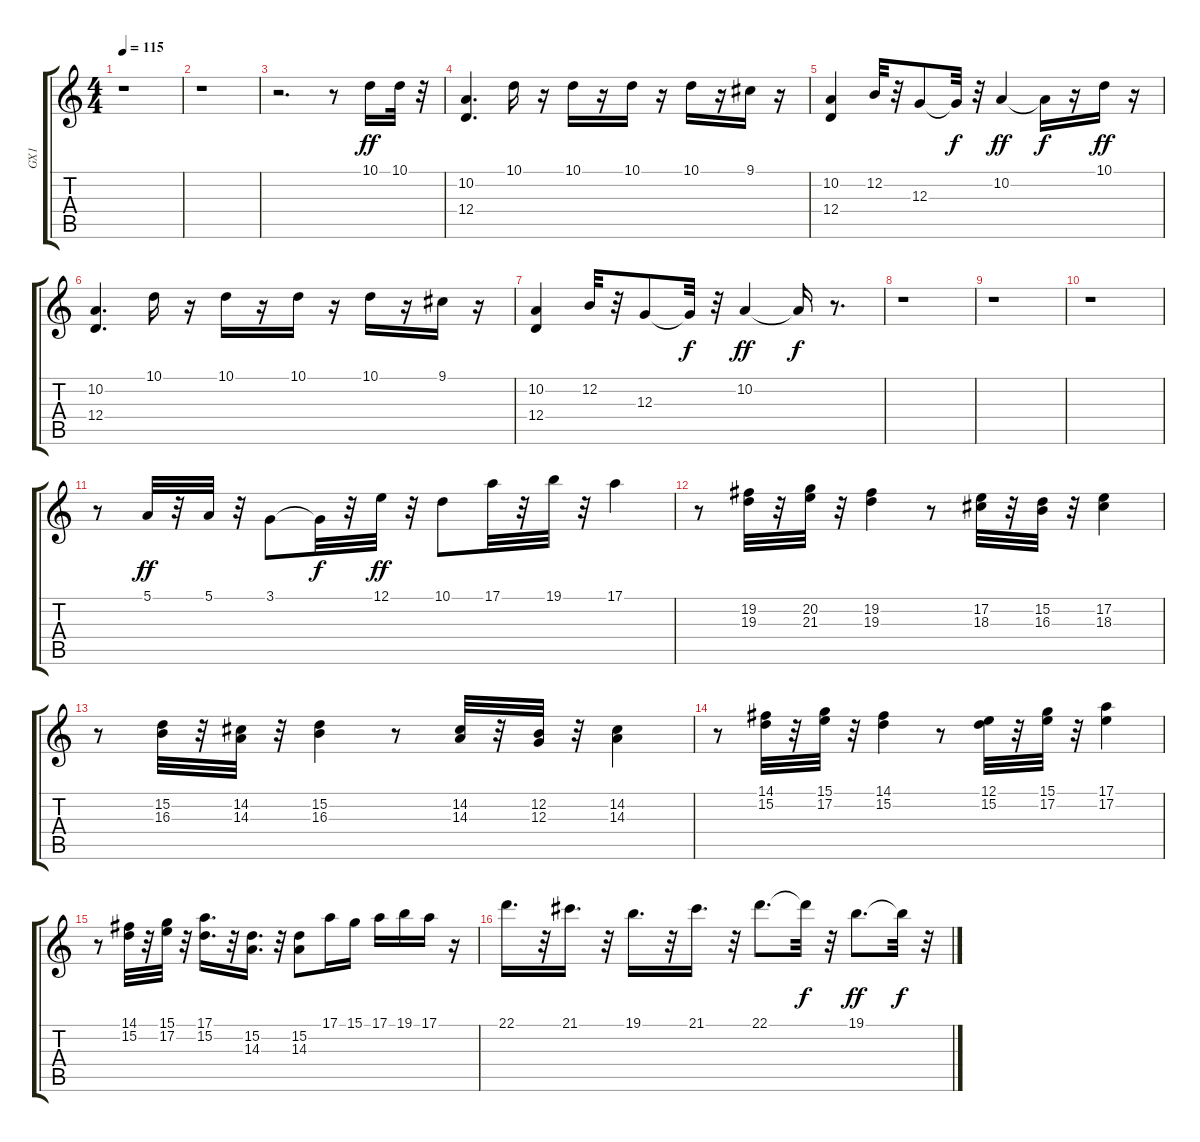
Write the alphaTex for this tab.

\track ("GX1" "GX1") {instrument pad3polysynth}
\staff {score tabs}
\tuning (E4 B3 G3 D3 A2 E2) {hide}
\ts (4 4)
\tempo 115
\clef g2
\ks c
r.1{dy f} |
r.1 |
r.2{d} r.8 10.1.16{dy ff} 10.1.32 r.32 |
(10.2 12.4).4{d} 10.1.16 r.16 10.1.16 r.16 10.1.16 r.16 10.1.16 r.16 9.1.16 r.16 |
(10.2 12.4).4 12.2.32 r.32 12.3.8 12.3{t}.32{dy f} r.32 10.2.4{dy ff} 10.2{t}.16{dy f} r.16 10.1.16{dy ff} r.16 |
(10.2 12.4).4{d} 10.1.16 r.16 10.1.16 r.16 10.1.16 r.16 10.1.16 r.16 9.1.16 r.16 |
(10.2 12.4).4 12.2.32 r.32 12.3.8 12.3{t}.32{dy f} r.32 10.2.4{dy ff} 10.2{t}.16{dy f} r.8{d} |
r.1 |
r.1 |
r.1 |
r.8 5.1.32{dy ff} r.32 5.1.32 r.32 3.1.8 3.1{t}.32{dy f} r.32 12.1.32{dy ff} r.32 10.1.8 17.1.32 r.32 19.1.32 r.32 17.1.4 |
r.8 (19.2 19.3).32 r.32 (20.2 21.3).32 r.32 (19.2 19.3).4 r.8 (17.2 18.3).32 r.32 (15.2 16.3).32 r.32 (17.2 18.3).4 |
r.8 (15.2 16.3).32 r.32 (14.2 14.3).32 r.32 (15.2 16.3).4 r.8 (14.2 14.3).32 r.32 (12.2 12.3).32 r.32 (14.2 14.3).4 |
r.8 (14.1 15.2).32 r.32 (15.1 17.2).32 r.32 (14.1 15.2).4 r.8 (12.1 15.2).32 r.32 (15.1 17.2).32 r.32 (17.1 17.2).4 |
r.8 (14.1 15.2).32 r.32 (15.1 17.2).32 r.32 (17.1 15.2).16{d} r.32 (15.2 14.3).16{d} r.32 (15.2 14.3).8 17.1.16 15.1.16 17.1.16 19.1.16 17.1.16 r.16 |
22.1.16{d} r.32 21.1.16{d} r.32 19.1.16{d} r.32 21.1.16{d} r.32 22.1.8{d} 22.1{t}.32{dy f} r.32 19.1.8{d dy ff} 19.1{t}.32{dy f} r.32
